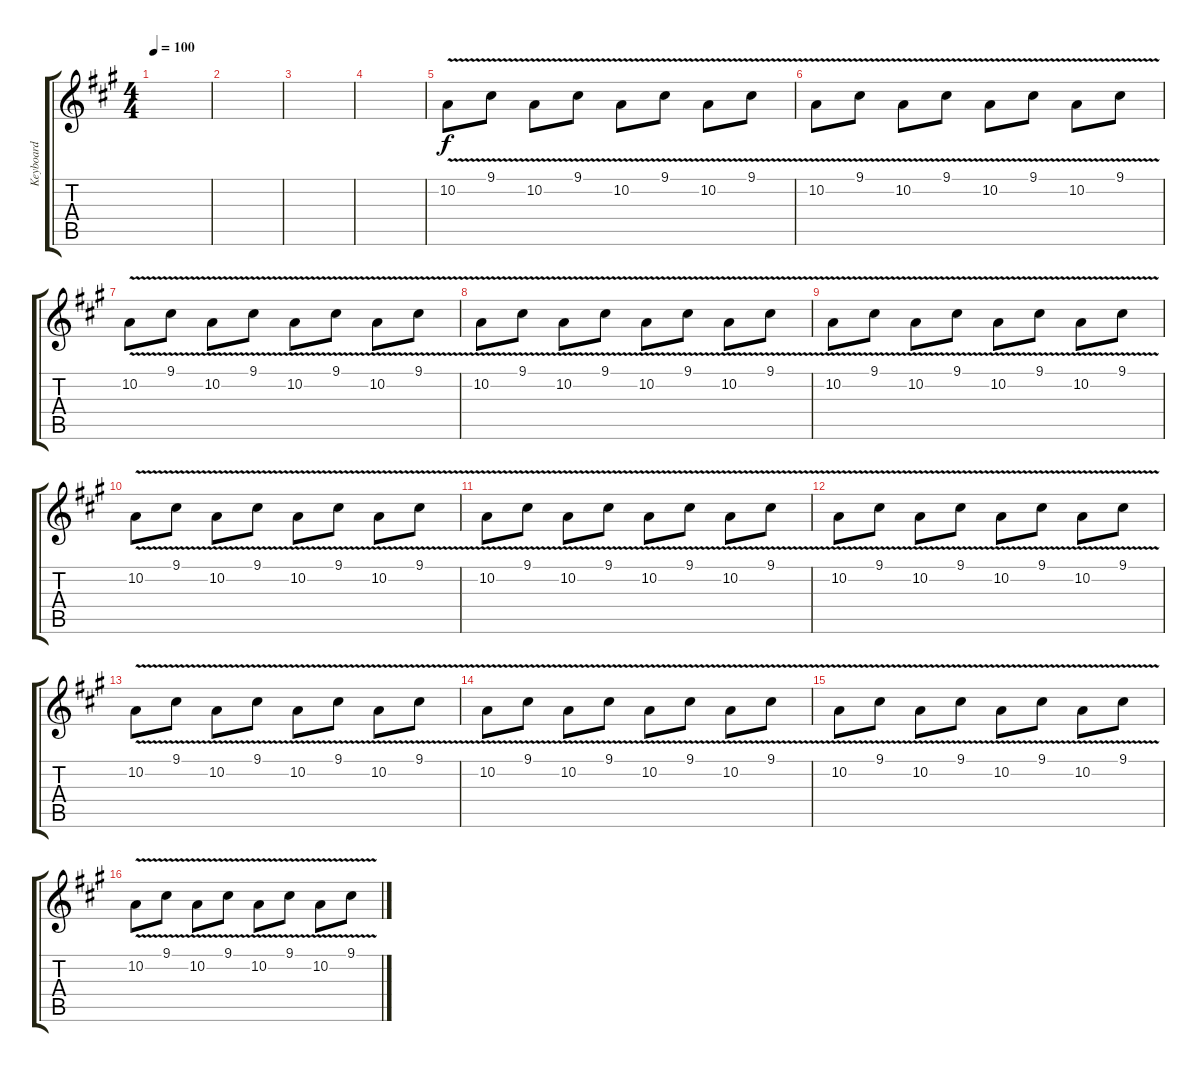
\track ("Keyboard" "Keyboard") {instrument synthvoice}
\staff {score tabs}
\tuning (E4 B3 G3 D3 A2 E2) {hide}
\ts (4 4)
\tempo 100
\clef g2
\ks f#minor
|
|
|
|
10.2{v}.8 9.1{v}.8 10.2{v}.8 9.1{v}.8 10.2{v}.8 9.1{v}.8 10.2{v}.8 9.1{v}.8 |
10.2{v}.8 9.1{v}.8 10.2{v}.8 9.1{v}.8 10.2{v}.8 9.1{v}.8 10.2{v}.8 9.1{v}.8 |
10.2{v}.8 9.1{v}.8 10.2{v}.8 9.1{v}.8 10.2{v}.8 9.1{v}.8 10.2{v}.8 9.1{v}.8 |
10.2{v}.8 9.1{v}.8 10.2{v}.8 9.1{v}.8 10.2{v}.8 9.1{v}.8 10.2{v}.8 9.1{v}.8 |
10.2{v}.8 9.1{v}.8 10.2{v}.8 9.1{v}.8 10.2{v}.8 9.1{v}.8 10.2{v}.8 9.1{v}.8 |
10.2{v}.8 9.1{v}.8 10.2{v}.8 9.1{v}.8 10.2{v}.8 9.1{v}.8 10.2{v}.8 9.1{v}.8 |
10.2{v}.8 9.1{v}.8 10.2{v}.8 9.1{v}.8 10.2{v}.8 9.1{v}.8 10.2{v}.8 9.1{v}.8 |
10.2{v}.8 9.1{v}.8 10.2{v}.8 9.1{v}.8 10.2{v}.8 9.1{v}.8 10.2{v}.8 9.1{v}.8 |
10.2{v}.8 9.1{v}.8 10.2{v}.8 9.1{v}.8 10.2{v}.8 9.1{v}.8 10.2{v}.8 9.1{v}.8 |
10.2{v}.8 9.1{v}.8 10.2{v}.8 9.1{v}.8 10.2{v}.8 9.1{v}.8 10.2{v}.8 9.1{v}.8 |
10.2{v}.8 9.1{v}.8 10.2{v}.8 9.1{v}.8 10.2{v}.8 9.1{v}.8 10.2{v}.8 9.1{v}.8 |
10.2{v}.8 9.1{v}.8 10.2{v}.8 9.1{v}.8 10.2{v}.8 9.1{v}.8 10.2{v}.8 9.1{v}.8
